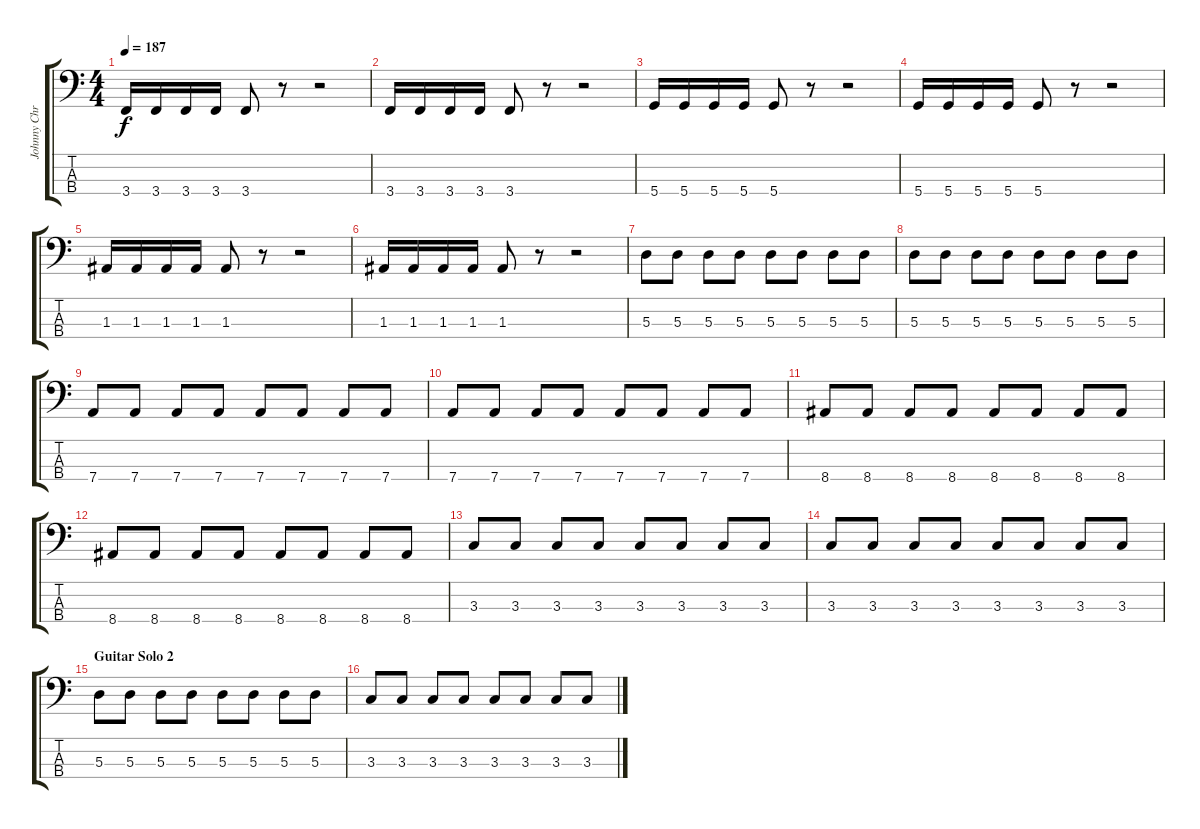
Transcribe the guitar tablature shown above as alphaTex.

\track ("Johnny Christ (Bass)" "Johnny Chr") {instrument electricbasspick}
\staff {score tabs}
\tuning (G2 D2 A1 D1) {hide}
\ts (4 4)
\tempo 187
\clef f4
\ks c
3.4.16{dy f} 3.4.16 3.4.16 3.4.16 3.4.8 r.8 r.2 |
3.4.16 3.4.16 3.4.16 3.4.16 3.4.8 r.8 r.2 |
5.4.16 5.4.16 5.4.16 5.4.16 5.4.8 r.8 r.2 |
5.4.16 5.4.16 5.4.16 5.4.16 5.4.8 r.8 r.2 |
1.3.16 1.3.16 1.3.16 1.3.16 1.3.8 r.8 r.2 |
1.3.16 1.3.16 1.3.16 1.3.16 1.3.8 r.8 r.2 |
5.3.8 5.3.8 5.3.8 5.3.8 5.3.8 5.3.8 5.3.8 5.3.8 |
5.3.8 5.3.8 5.3.8 5.3.8 5.3.8 5.3.8 5.3.8 5.3.8 |
7.4.8 7.4.8 7.4.8 7.4.8 7.4.8 7.4.8 7.4.8 7.4.8 |
7.4.8 7.4.8 7.4.8 7.4.8 7.4.8 7.4.8 7.4.8 7.4.8 |
8.4.8 8.4.8 8.4.8 8.4.8 8.4.8 8.4.8 8.4.8 8.4.8 |
8.4.8 8.4.8 8.4.8 8.4.8 8.4.8 8.4.8 8.4.8 8.4.8 |
3.3.8 3.3.8 3.3.8 3.3.8 3.3.8 3.3.8 3.3.8 3.3.8 |
3.3.8 3.3.8 3.3.8 3.3.8 3.3.8 3.3.8 3.3.8 3.3.8 |
\section ("" "Guitar Solo 2")
5.3.8 5.3.8 5.3.8 5.3.8 5.3.8 5.3.8 5.3.8 5.3.8 |
3.3.8 3.3.8 3.3.8 3.3.8 3.3.8 3.3.8 3.3.8 3.3.8
